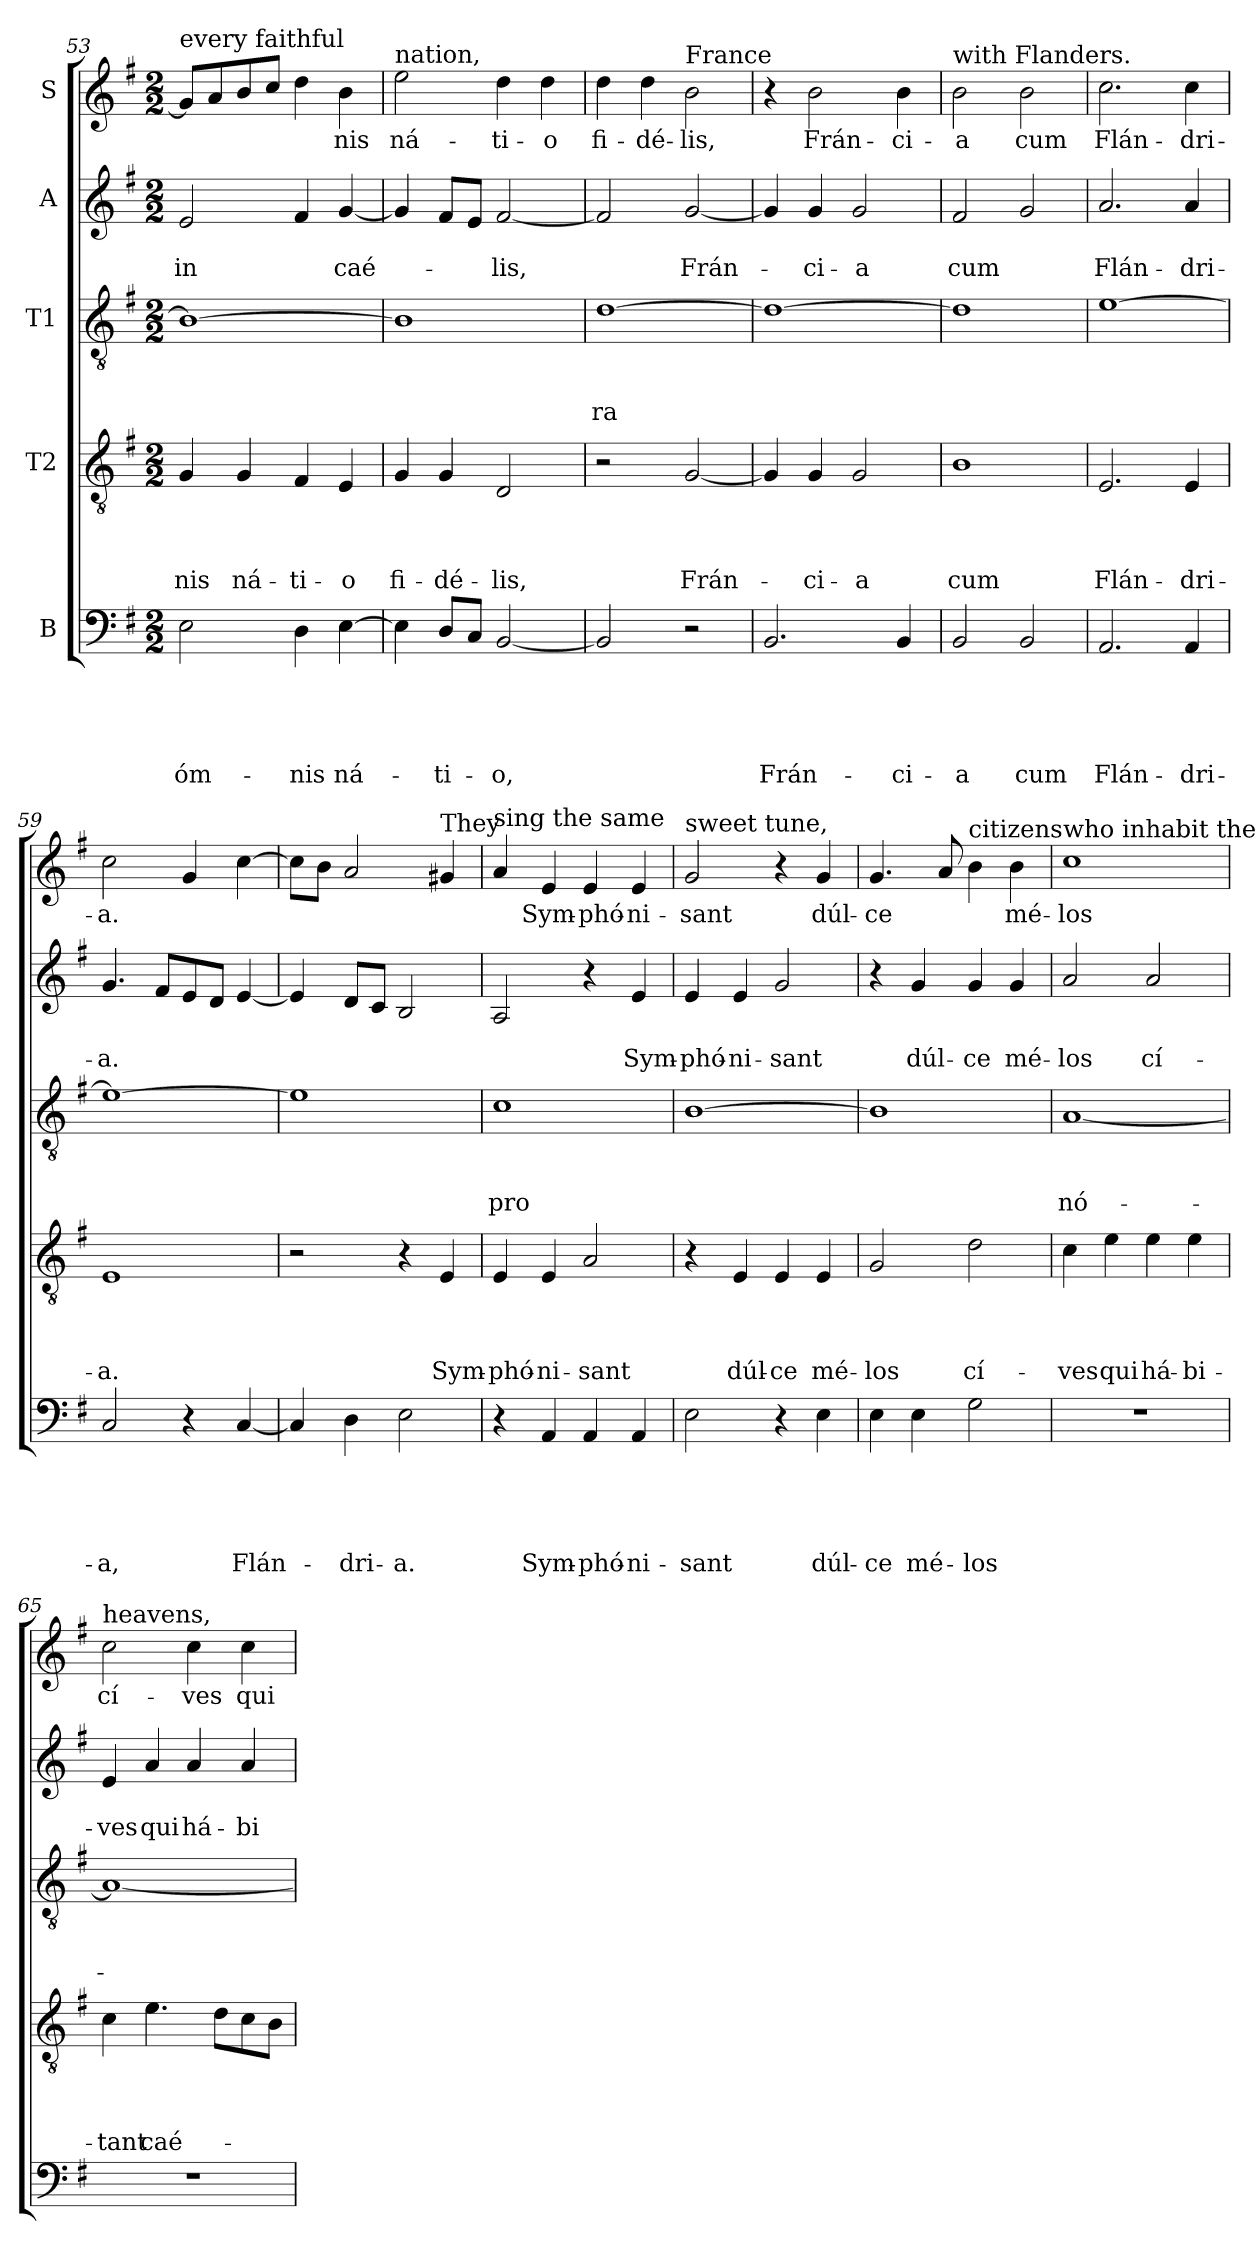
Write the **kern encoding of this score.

**kern	**text	**text	**text	**text	**text	**kern	**text	**text	**text	**text	**kern	**text	**text	**text	**kern	**text	**text	**kern	**text
*part5	*part5	*part5	*part5	*part5	*part5	*part4	*part4	*part4	*part4	*part4	*part3	*part3	*part3	*part3	*part2	*part2	*part2	*part1	*part1
*staff5	*staff5	*staff5	*staff5	*staff5	*staff5	*staff4	*staff4	*staff4	*staff4	*staff4	*staff3	*staff3	*staff3	*staff3	*staff2	*staff2	*staff2	*staff1	*staff1
*I"B	*	*	*	*	*	*I"T2	*	*	*	*	*I"T1	*	*	*	*I"A	*	*	*I"S	*
*clefF4	*	*	*	*	*	*clefGv2	*	*	*	*	*clefGv2	*	*	*	*clefG2	*	*	*clefG2	*
*k[f#]	*	*	*	*	*	*k[f#]	*	*	*	*	*k[f#]	*	*	*	*k[f#]	*	*	*k[f#]	*
*G:	*	*	*	*	*	*G:	*	*	*	*	*G:	*	*	*	*G:	*	*	*G:	*
*M2/2	*	*	*	*	*	*M2/2	*	*	*	*	*M2/2	*	*	*	*M2/2	*	*	*M2/2	*
=53	=53	=53	=53	=53	=53	=53	=53	=53	=53	=53	=53	=53	=53	=53	=53	=53	=53	=53	=53
!	!	!	!	!	!	!	!	!	!	!	!	!	!	!	!	!	!	!LO:TX:a:t=every faithful	!
!	!	!	!	!	!LO:LY:b	!	!	!	!	!LO:LY:b	!	!	!	!	!	!	!LO:LY:b	!	!
2E\	.	.	.	.	óm-	4G/	.	.	.	-nis	1B_	.	.	.	2e/	.	in	8g/L]	.
.	.	.	.	.	.	.	.	.	.	.	.	.	.	.	.	.	.	8a/	.
!	!	!	!	!	!	!	!	!	!	!LO:LY:b	!	!	!	!	!	!	!	!	!
.	.	.	.	.	.	4G/	.	.	.	ná-	.	.	.	.	.	.	.	8b/	.
.	.	.	.	.	.	.	.	.	.	.	.	.	.	.	.	.	.	8cc/J	.
!	!	!	!	!	!LO:LY:b	!	!	!	!	!LO:LY:b	!	!	!	!	!	!	!	!	!
4D\	.	.	.	.	-nis	4F#/	.	.	.	-ti-	.	.	.	.	4f#/	.	.	4dd\	.
!	!	!	!	!	!LO:LY:b	!	!	!	!	!LO:LY:b	!	!	!	!	!	!	!LO:LY:b	!	!LO:LY:b
[4E\	.	.	.	.	ná-	4E/	.	.	.	-o	.	.	.	.	[4g/	.	caé-	4b\	-nis
!!LO:PB:g=z
=54	=54	=54	=54	=54	=54	=54	=54	=54	=54	=54	=54	=54	=54	=54	=54	=54	=54	=54	=54
!	!	!	!	!	!	!	!	!	!	!	!	!	!	!	!	!	!	!LO:TX:a:t=nation,	!
!	!	!	!	!	!	!	!	!	!	!LO:LY:b	!	!	!	!	!	!	!	!	!LO:LY:b
4E\]	.	.	.	.	.	4G/	.	.	.	fi-	1B]	.	.	.	4g/]	.	.	2ee\	ná-
!	!	!	!	!	!LO:LY:b	!	!	!	!	!LO:LY:b	!	!	!	!	!	!	!	!	!
8D/L	.	.	.	.	-ti-	4G/	.	.	.	-dé-	.	.	.	.	8f#/L	.	.	.	.
8C/J	.	.	.	.	.	.	.	.	.	.	.	.	.	.	8e/J	.	.	.	.
!	!	!	!	!	!LO:LY:b	!	!	!	!	!LO:LY:b	!	!	!	!	!	!	!LO:LY:b	!	!LO:LY:b
[2BB/	.	.	.	.	-o,	2D/	.	.	.	-lis,	.	.	.	.	[2f#/	.	-lis,	4dd\	-ti-
!	!	!	!	!	!	!	!	!	!	!	!	!	!	!	!	!	!	!	!LO:LY:b
.	.	.	.	.	.	.	.	.	.	.	.	.	.	.	.	.	.	4dd\	-o
=55	=55	=55	=55	=55	=55	=55	=55	=55	=55	=55	=55	=55	=55	=55	=55	=55	=55	=55	=55
!	!	!	!	!	!	!	!	!	!	!	!	!	!	!LO:LY:b	!	!	!	!	!LO:LY:b
2BB/]	.	.	.	.	.	2r	.	.	.	.	[1d	.	.	-ra	2f#/]	.	.	4dd\	fi-
!	!	!	!	!	!	!	!	!	!	!	!	!	!	!	!	!	!	!	!LO:LY:b
.	.	.	.	.	.	.	.	.	.	.	.	.	.	.	.	.	.	4dd\	-dé-
!	!	!	!	!	!	!	!	!	!	!	!	!	!	!	!	!	!	!LO:TX:a:t=France	!
!	!	!	!	!	!	!	!	!	!	!LO:LY:b	!	!	!	!	!	!	!LO:LY:b	!	!LO:LY:b
2r	.	.	.	.	.	[2G/	.	.	.	Frán-	.	.	.	.	[2g/	.	Frán-	2b\	-lis,
=56	=56	=56	=56	=56	=56	=56	=56	=56	=56	=56	=56	=56	=56	=56	=56	=56	=56	=56	=56
!	!	!	!	!	!LO:LY:b	!	!	!	!	!	!	!	!	!	!	!	!	!	!
2.BB/	.	.	.	.	Frán-	4G/]	.	.	.	.	1d_	.	.	.	4g/]	.	.	4r	.
!	!	!	!	!	!	!	!	!	!	!LO:LY:b	!	!	!	!	!	!	!LO:LY:b	!	!LO:LY:b
.	.	.	.	.	.	4G/	.	.	.	-ci-	.	.	.	.	4g/	.	-ci-	2b\	Frán-
!	!	!	!	!	!	!	!	!	!	!LO:LY:b	!	!	!	!	!	!	!LO:LY:b	!	!
.	.	.	.	.	.	2G/	.	.	.	-a	.	.	.	.	2g/	.	-a	.	.
!	!	!	!	!	!LO:LY:b	!	!	!	!	!	!	!	!	!	!	!	!	!	!LO:LY:b
4BB/	.	.	.	.	-ci-	.	.	.	.	.	.	.	.	.	.	.	.	4b\	-ci-
=57	=57	=57	=57	=57	=57	=57	=57	=57	=57	=57	=57	=57	=57	=57	=57	=57	=57	=57	=57
!	!	!	!	!	!	!	!	!	!	!	!	!	!	!	!	!	!	!LO:TX:a:t=with Flanders.	!
!	!	!	!	!	!LO:LY:b	!	!	!	!	!LO:LY:b	!	!	!	!	!	!	!LO:LY:b	!	!LO:LY:b
2BB/	.	.	.	.	-a	1B	.	.	.	cum	1d]	.	.	.	2f#/	.	cum	2b\	-a
!	!	!	!	!	!LO:LY:b	!	!	!	!	!	!	!	!	!	!	!	!	!	!LO:LY:b
2BB/	.	.	.	.	cum	.	.	.	.	.	.	.	.	.	2g/	.	.	2b\	cum
=58	=58	=58	=58	=58	=58	=58	=58	=58	=58	=58	=58	=58	=58	=58	=58	=58	=58	=58	=58
!	!	!	!	!	!LO:LY:b	!	!	!	!	!LO:LY:b	!	!	!	!	!	!	!LO:LY:b	!	!LO:LY:b
2.AA/	.	.	.	.	Flán-	2.E/	.	.	.	Flán-	[1e	.	.	.	2.a/	.	Flán-	2.cc\	Flán-
!	!	!	!	!	!LO:LY:b	!	!	!	!	!LO:LY:b	!	!	!	!	!	!	!LO:LY:b	!	!LO:LY:b
4AA/	.	.	.	.	-dri-	4E/	.	.	.	-dri-	.	.	.	.	4a/	.	-dri-	4cc\	-dri-
=59	=59	=59	=59	=59	=59	=59	=59	=59	=59	=59	=59	=59	=59	=59	=59	=59	=59	=59	=59
!	!	!	!	!	!LO:LY:b	!	!	!	!	!LO:LY:b	!	!	!	!	!	!	!LO:LY:b	!	!LO:LY:b
2C/	.	.	.	.	-a,	1E	.	.	.	-a.	1e_	.	.	.	4.g/	.	-a.	2cc\	-a.
.	.	.	.	.	.	.	.	.	.	.	.	.	.	.	8f#/L	.	.	.	.
4r	.	.	.	.	.	.	.	.	.	.	.	.	.	.	8e/	.	.	4g/	.
.	.	.	.	.	.	.	.	.	.	.	.	.	.	.	8d/J	.	.	.	.
!	!	!	!	!	!LO:LY:b	!	!	!	!	!	!	!	!	!	!	!	!	!	!
[4C/	.	.	.	.	Flán-	.	.	.	.	.	.	.	.	.	[4e/	.	.	[4cc\	.
!!LO:LB:g=z
=60	=60	=60	=60	=60	=60	=60	=60	=60	=60	=60	=60	=60	=60	=60	=60	=60	=60	=60	=60
4C/]	.	.	.	.	.	2r	.	.	.	.	1e]	.	.	.	4e/]	.	.	8cc\L]	.
.	.	.	.	.	.	.	.	.	.	.	.	.	.	.	.	.	.	8b\J	.
!	!	!	!	!	!LO:LY:b	!	!	!	!	!	!	!	!	!	!	!	!	!	!
4D\	.	.	.	.	-dri-	.	.	.	.	.	.	.	.	.	8d/L	.	.	2a/	.
.	.	.	.	.	.	.	.	.	.	.	.	.	.	.	8c/J	.	.	.	.
!	!	!	!	!	!LO:LY:b	!	!	!	!	!	!	!	!	!	!	!	!	!	!
2E\	.	.	.	.	-a.	4r	.	.	.	.	.	.	.	.	2B/	.	.	.	.
!	!	!	!	!	!	!	!	!	!	!	!	!	!	!	!	!	!	!LO:TX:a:t=They	!
!	!	!	!	!	!	!	!	!	!	!LO:LY:b	!	!	!	!	!	!	!	!	!
.	.	.	.	.	.	4E/	.	.	.	Sym-	.	.	.	.	.	.	.	4g#i/	.
=61	=61	=61	=61	=61	=61	=61	=61	=61	=61	=61	=61	=61	=61	=61	=61	=61	=61	=61	=61
!	!	!	!	!	!	!	!	!	!	!	!	!	!	!	!	!	!	!LO:TX:a:t=sing the same	!
!	!	!	!	!	!	!	!	!	!	!LO:LY:b	!	!	!	!LO:LY:b	!	!	!	!	!
4r	.	.	.	.	.	4E/	.	.	.	-phó-	1c	.	.	pro	2A/	.	.	4a/	.
!	!	!	!	!	!LO:LY:b	!	!	!	!	!LO:LY:b	!	!	!	!	!	!	!	!	!LO:LY:b
4AA/	.	.	.	.	Sym-	4E/	.	.	.	-ni-	.	.	.	.	.	.	.	4e/	Sym-
!	!	!	!	!	!LO:LY:b	!	!	!	!	!LO:LY:b	!	!	!	!	!	!	!	!	!LO:LY:b
4AA/	.	.	.	.	-phó-	2A/	.	.	.	-sant	.	.	.	.	4r	.	.	4e/	-phó-
!	!	!	!	!	!LO:LY:b	!	!	!	!	!	!	!	!	!	!	!	!LO:LY:b	!	!LO:LY:b
4AA/	.	.	.	.	-ni-	.	.	.	.	.	.	.	.	.	4e/	.	Sym-	4e/	-ni-
=62	=62	=62	=62	=62	=62	=62	=62	=62	=62	=62	=62	=62	=62	=62	=62	=62	=62	=62	=62
!	!	!	!	!	!	!	!	!	!	!	!	!	!	!	!	!	!	!LO:TX:a:t=sweet tune,	!
!	!	!	!	!	!LO:LY:b	!	!	!	!	!	!	!	!	!	!	!	!LO:LY:b	!	!LO:LY:b
2E\	.	.	.	.	-sant	4r	.	.	.	.	[1B	.	.	.	4e/	.	-phó-	2g/	-sant
!	!	!	!	!	!	!	!	!	!	!LO:LY:b	!	!	!	!	!	!	!LO:LY:b	!	!
.	.	.	.	.	.	4E/	.	.	.	dúl-	.	.	.	.	4e/	.	-ni-	.	.
!	!	!	!	!	!	!	!	!	!	!LO:LY:b	!	!	!	!	!	!	!LO:LY:b	!	!
4r	.	.	.	.	.	4E/	.	.	.	-ce	.	.	.	.	2g/	.	-sant	4r	.
!	!	!	!	!	!LO:LY:b	!	!	!	!	!LO:LY:b	!	!	!	!	!	!	!	!	!LO:LY:b
4E\	.	.	.	.	dúl-	4E/	.	.	.	mé-	.	.	.	.	.	.	.	4g/	dúl-
=63	=63	=63	=63	=63	=63	=63	=63	=63	=63	=63	=63	=63	=63	=63	=63	=63	=63	=63	=63
!	!	!	!	!	!LO:LY:b	!	!	!	!	!LO:LY:b	!	!	!	!	!	!	!	!	!LO:LY:b
4E\	.	.	.	.	-ce	2G/	.	.	.	-los	1B]	.	.	.	4r	.	.	4.g/	-ce
!	!	!	!	!	!LO:LY:b	!	!	!	!	!	!	!	!	!	!	!	!LO:LY:b	!	!
4E\	.	.	.	.	mé-	.	.	.	.	.	.	.	.	.	4g/	.	dúl-	.	.
.	.	.	.	.	.	.	.	.	.	.	.	.	.	.	.	.	.	8a/	.
!	!	!	!	!	!	!	!	!	!	!	!	!	!	!	!	!	!	!LO:TX:a:t=citizens	!
!	!	!	!	!	!LO:LY:b	!	!	!	!	!LO:LY:b	!	!	!	!	!	!	!LO:LY:b	!	!
2G\	.	.	.	.	-los	2d\	.	.	.	cí-	.	.	.	.	4g/	.	-ce	4b\	.
!	!	!	!	!	!	!	!	!	!	!	!	!	!	!	!	!	!LO:LY:b	!	!LO:LY:b
.	.	.	.	.	.	.	.	.	.	.	.	.	.	.	4g/	.	mé-	4b\	mé-
=64	=64	=64	=64	=64	=64	=64	=64	=64	=64	=64	=64	=64	=64	=64	=64	=64	=64	=64	=64
!	!	!	!	!	!	!	!	!	!	!	!	!	!	!	!	!	!	!LO:TX:a:t=who inhabit the	!
!	!	!	!	!	!	!	!	!	!	!LO:LY:b	!	!	!	!LO:LY:b	!	!	!LO:LY:b	!	!LO:LY:b
1r	.	.	.	.	.	4c\	.	.	.	-ves	[1A	.	.	nó-	2a/	.	-los	1cc	-los
!	!	!	!	!	!	!	!	!	!	!LO:LY:b	!	!	!	!	!	!	!	!	!
.	.	.	.	.	.	4e\	.	.	.	qui	.	.	.	.	.	.	.	.	.
!	!	!	!	!	!	!	!	!	!	!LO:LY:b	!	!	!	!	!	!	!LO:LY:b	!	!
.	.	.	.	.	.	4e\	.	.	.	há-	.	.	.	.	2a/	.	cí-	.	.
!	!	!	!	!	!	!	!	!	!	!LO:LY:b	!	!	!	!	!	!	!	!	!
.	.	.	.	.	.	4e\	.	.	.	-bi-	.	.	.	.	.	.	.	.	.
=65	=65	=65	=65	=65	=65	=65	=65	=65	=65	=65	=65	=65	=65	=65	=65	=65	=65	=65	=65
!	!	!	!	!	!	!	!	!	!	!	!	!	!	!	!	!	!	!LO:TX:a:t=heavens,	!
!	!	!	!	!	!	!	!	!	!	!LO:LY:b	!	!	!	!	!	!	!LO:LY:b	!	!LO:LY:b
1r	.	.	.	.	.	4c\	.	.	.	-tant	1A_	.	.	.	4e/	.	-ves	2cc\	cí-
!	!	!	!	!	!	!	!	!	!	!LO:LY:b	!	!	!	!	!	!	!LO:LY:b	!	!
.	.	.	.	.	.	4.e\	.	.	.	caé-	.	.	.	.	4a/	.	qui	.	.
!	!	!	!	!	!	!	!	!	!	!	!	!	!	!	!	!	!LO:LY:b	!	!LO:LY:b
.	.	.	.	.	.	.	.	.	.	.	.	.	.	.	4a/	.	há-	4cc\	-ves
.	.	.	.	.	.	8d\L	.	.	.	.	.	.	.	.	.	.	.	.	.
!	!	!	!	!	!	!	!	!	!	!	!	!	!	!	!	!	!LO:LY:b	!	!LO:LY:b
.	.	.	.	.	.	8c\	.	.	.	.	.	.	.	.	4a/	.	-bi-	4cc\	qui
.	.	.	.	.	.	8B\J	.	.	.	.	.	.	.	.	.	.	.	.	.
=	=	=	=	=	=	=	=	=	=	=	=	=	=	=	=	=	=	=	=
*-	*-	*-	*-	*-	*-	*-	*-	*-	*-	*-	*-	*-	*-	*-	*-	*-	*-	*-	*-
